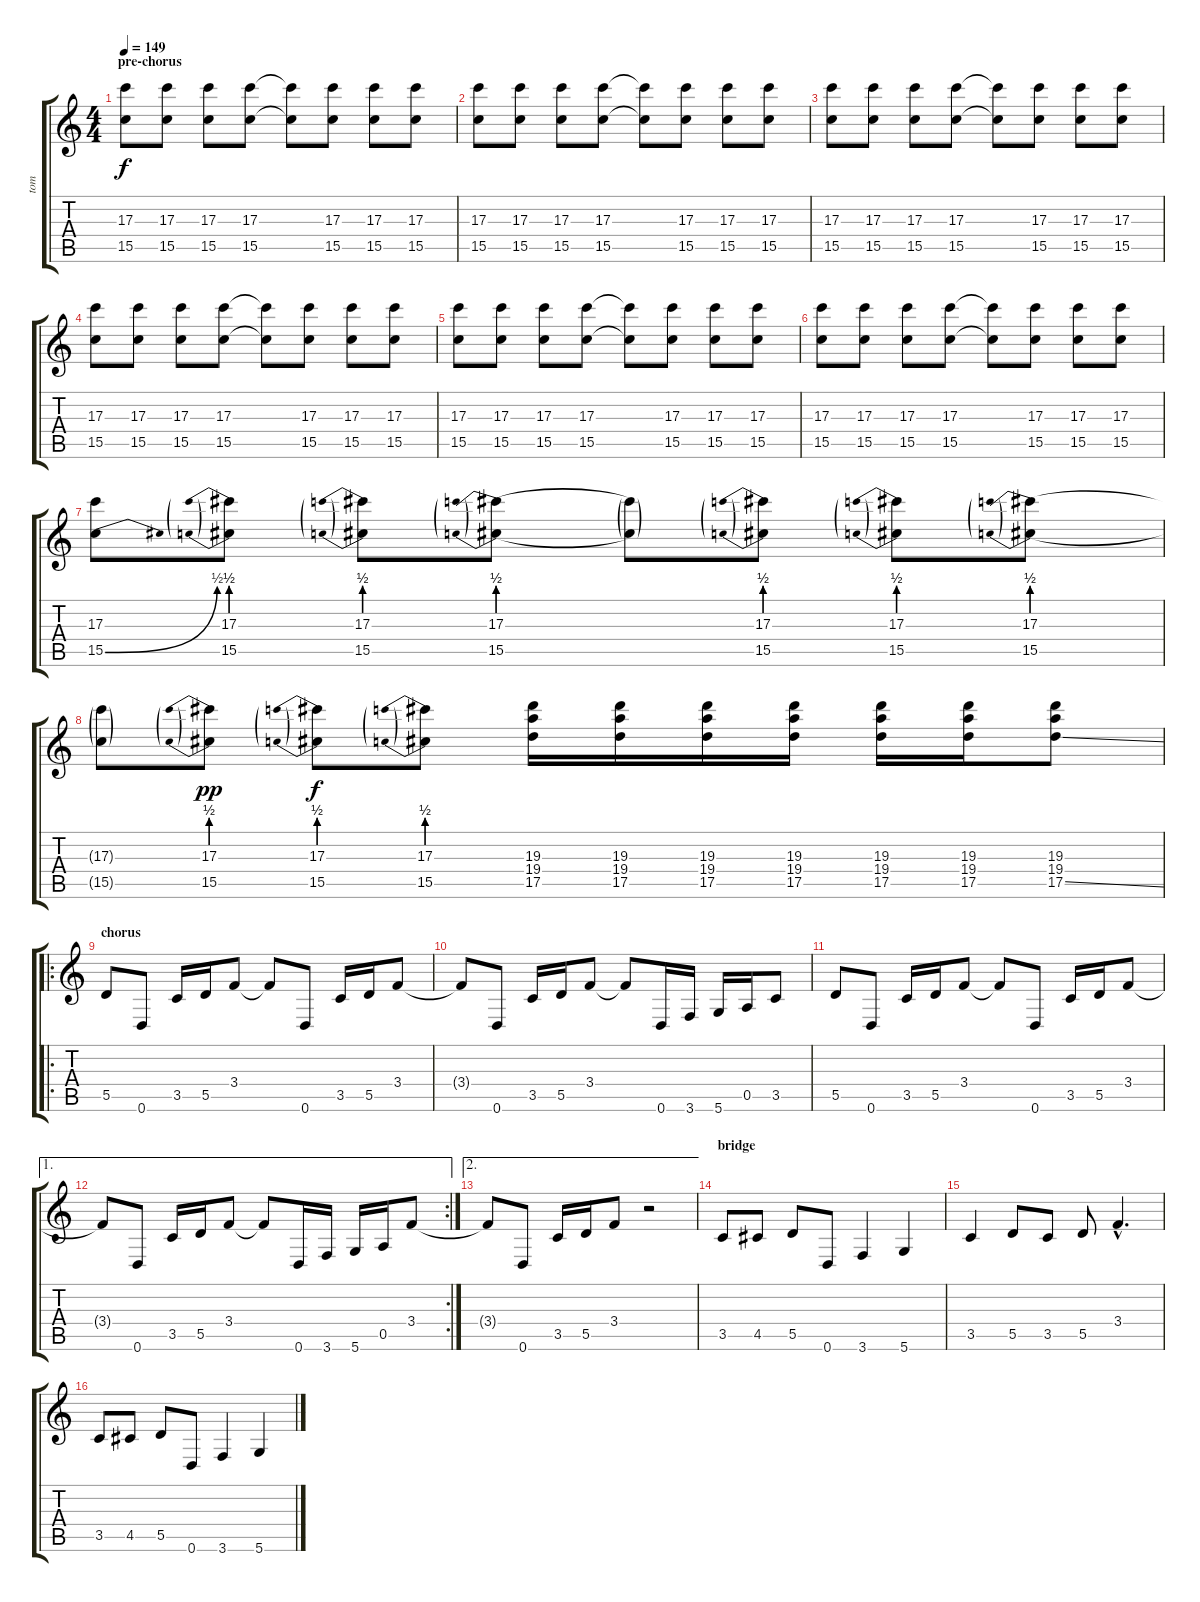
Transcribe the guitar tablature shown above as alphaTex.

\track ("tom" "tom") {instrument distortionguitar}
\staff {score tabs}
\tuning (E4 B3 G3 D3 A2 D2) {hide}
\ts (4 4)
\section ("" "pre-chorus")
\tempo 149
\clef g2
\ks c
(17.3 15.5).8{dy f} (17.3 15.5).8 (17.3 15.5).8 (17.3 15.5).8 (17.3{t} 15.5{t}).8 (17.3 15.5).8 (17.3 15.5).8 (17.3 15.5).8 |
(17.3 15.5).8 (17.3 15.5).8 (17.3 15.5).8 (17.3 15.5).8 (17.3{t} 15.5{t}).8 (17.3 15.5).8 (17.3 15.5).8 (17.3 15.5).8 |
(17.3 15.5).8 (17.3 15.5).8 (17.3 15.5).8 (17.3 15.5).8 (17.3{t} 15.5{t}).8 (17.3 15.5).8 (17.3 15.5).8 (17.3 15.5).8 |
(17.3 15.5).8 (17.3 15.5).8 (17.3 15.5).8 (17.3 15.5).8 (17.3{t} 15.5{t}).8 (17.3 15.5).8 (17.3 15.5).8 (17.3 15.5).8 |
(17.3 15.5).8 (17.3 15.5).8 (17.3 15.5).8 (17.3 15.5).8 (17.3{t} 15.5{t}).8 (17.3 15.5).8 (17.3 15.5).8 (17.3 15.5).8 |
(17.3 15.5).8 (17.3 15.5).8 (17.3 15.5).8 (17.3 15.5).8 (17.3{t} 15.5{t}).8 (17.3 15.5).8 (17.3 15.5).8 (17.3 15.5).8 |
(17.3 15.5{be (bend 0 0 60 2)}).8 (17.3{be (prebend 0 2 60 2)} 15.5{be (prebend 0 2 60 2)}).8 (17.3{be (prebend 0 2 60 2)} 15.5{be (prebend 0 2 60 2)}).8 (17.3{be (prebend 0 2 60 2)} 15.5{be (prebend 0 2 60 2)}).8 (17.3{t} 15.5{t}).8 (17.3{be (prebend 0 2 60 2)} 15.5{be (prebend 0 2 60 2)}).8 (17.3{be (prebend 0 2 60 2)} 15.5{be (prebend 0 2 60 2)}).8 (17.3{be (prebend 0 2 60 2)} 15.5{be (prebend 0 2 60 2)}).8 |
(17.3{t} 15.5{t}).8 (17.3{be (prebend 0 2 60 2)} 15.5{be (prebend 0 2 60 2)}).8{dy pp} (17.3{be (prebend 0 2 60 2)} 15.5{be (prebend 0 2 60 2)}).8{dy f} (17.3{be (prebend 0 2 60 2)} 15.5{be (prebend 0 2 60 2)}).8 (19.3 19.4 17.5).16 (19.3 19.4 17.5).16 (19.3 19.4 17.5).16 (19.3 19.4 17.5).16 (19.3 19.4 17.5).16 (19.3 19.4 17.5).16 (19.3 19.4 17.5{ss}).8 |
\ro
\section ("" "chorus")
5.5.8 0.6.8 3.5.16 5.5.16 3.4.8 3.4{t}.8 0.6.8 3.5.16 5.5.16 3.4.8 |
3.4{t}.8 0.6.8 3.5.16 5.5.16 3.4.8 3.4{t}.8 0.6.16 3.6.16 5.6.16 0.5.16 3.5.8 |
5.5.8 0.6.8 3.5.16 5.5.16 3.4.8 3.4{t}.8 0.6.8 3.5.16 5.5.16 3.4.8 |
\ae 1
\rc 2
3.4{t}.8 0.6.8 3.5.16 5.5.16 3.4.8 3.4{t}.8 0.6.16 3.6.16 5.6.16 0.5.16 3.4.8 |
\ae 2
3.4{t}.8 0.6.8 3.5.16 5.5.16 3.4.8 r.2 |
\section ("" "bridge")
3.5.8 4.5.8 5.5.8 0.6.8 3.6.4 5.6.4 |
3.5.4 5.5.8 3.5.8 5.5.8 3.4{hac}.4{d} |
3.5.8 4.5.8 5.5.8 0.6.8 3.6.4 5.6.4
